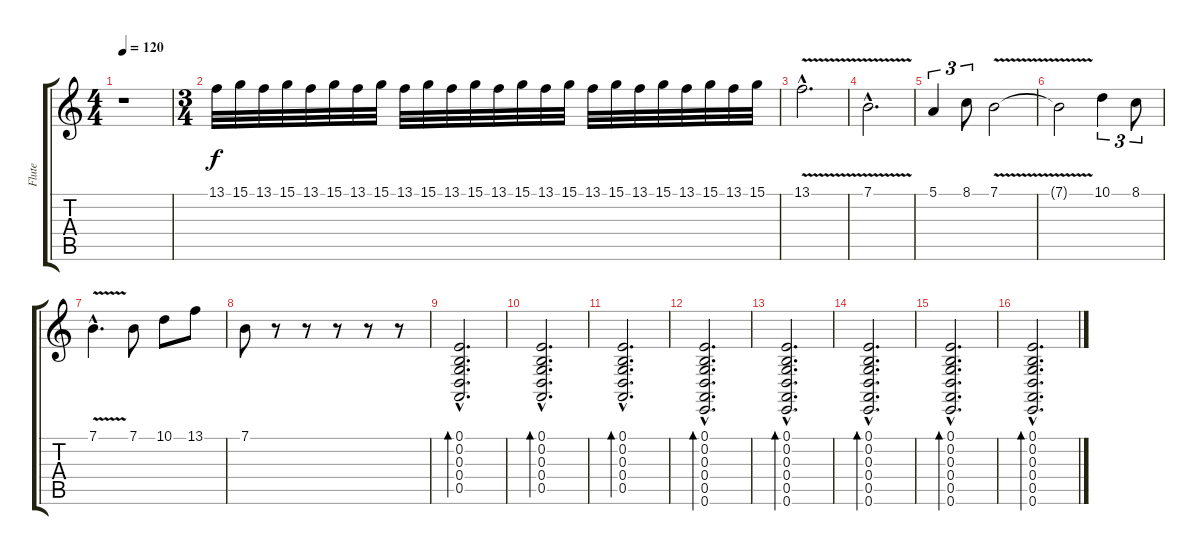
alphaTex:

\track ("Flute" "Flute") {instrument flute}
\staff {score tabs}
\tuning (E4 B3 G3 D3 A2 E2) {hide}
\ts (4 4)
\tempo 120
\clef g2
\ks c
r.1{dy f} |
\ts (3 4)
13.1.32{instrument flute} 15.1.32 13.1.32 15.1.32 13.1.32 15.1.32 13.1.32 15.1.32 13.1.32 15.1.32 13.1.32 15.1.32 13.1.32 15.1.32 13.1.32 15.1.32 13.1.32 15.1.32 13.1.32 15.1.32 13.1.32 15.1.32 13.1.32 15.1.32 |
13.1{v hac}.2{d} |
7.1{v hac}.2{d} |
5.1.4{tu (3 2)} 8.1.8{tu (3 2)} 7.1{v}.2 |
7.1{t}.2 10.1.4{tu (3 2)} 8.1.8{tu (3 2)} |
7.1{v hac}.4{d} 7.1.8 10.1.8 13.1.8 |
7.1.8 r.8 r.8 r.8 r.8 r.8 |
(0.1{hac} 0.2{hac} 0.3{hac} 0.4{hac} 0.5{hac}).2{d bd 60 volume 6 instrument tubularbells} |
(0.1{hac} 0.2{hac} 0.3{hac} 0.4{hac} 0.5{hac}).2{d bd 60} |
(0.1{hac} 0.2{hac} 0.3{hac} 0.4{hac} 0.5{hac}).2{d bd 60} |
(0.1{hac} 0.2{hac} 0.3{hac} 0.4{hac} 0.5{hac} 0.6{hac}).2{d bd 60} |
(0.1{hac} 0.2{hac} 0.3{hac} 0.4{hac} 0.5{hac} 0.6{hac}).2{d bd 60 volume 0} |
(0.1{hac} 0.2{hac} 0.3{hac} 0.4{hac} 0.5{hac} 0.6{hac}).2{d bd 60} |
(0.1{hac} 0.2{hac} 0.3{hac} 0.4{hac} 0.5{hac} 0.6{hac}).2{d bd 60} |
(0.1{hac} 0.2{hac} 0.3{hac} 0.4{hac} 0.5{hac} 0.6{hac}).2{d bd 60}
